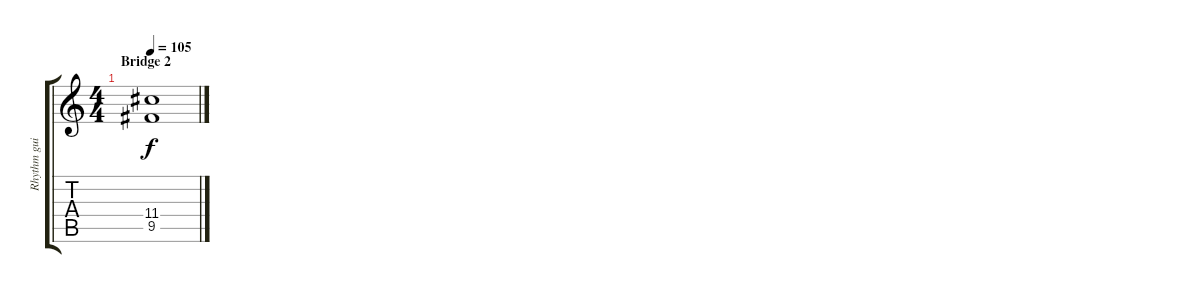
\track ("Rhythm guitar 1" "Rhythm gui") {instrument distortionguitar}
\staff {score tabs}
\tuning (E4 B3 G3 D3 A2 E2) {hide}
\ts (4 4)
\section ("" "Bridge 2")
\tempo 105
\clef g2
\ks c
(11.4 9.5).1{dy f}
